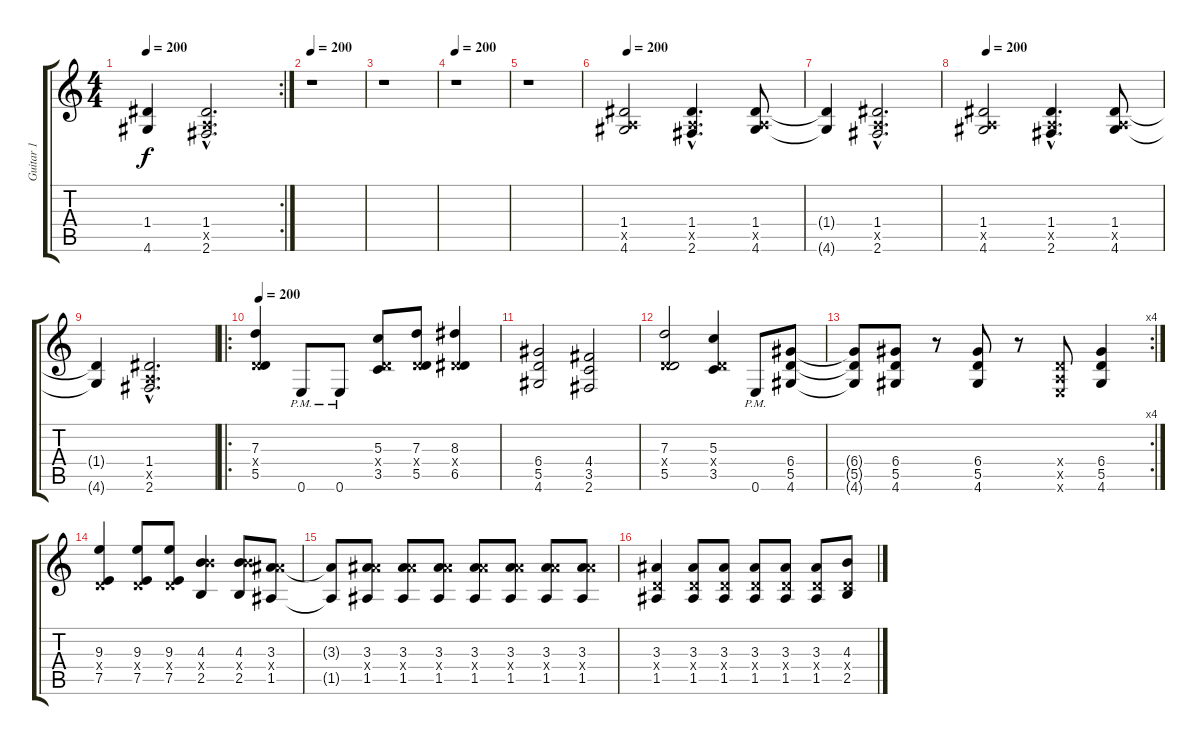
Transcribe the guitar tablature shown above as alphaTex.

\track ("Guitar 1" "Guitar 1") {instrument distortionguitar}
\staff {score tabs}
\tuning (E4 B3 G3 D3 A2 E2) {hide}
\rc 2
\ts (4 4)
\tempo 200
\clef g2
\ks c
(1.4{t} 4.6{t}).4{dy f} (1.4{hac} 0.5{hac x} 2.6{hac}).2{d} |
\tempo 200
r.1 |
r.1 |
\tempo 200
r.1 |
r.1 |
\tempo 200
(1.4 0.5{x} 4.6).2{volume 16} (1.4{hac} 0.5{hac x} 2.6{hac}).4{d} (1.4 0.5{x} 4.6).8 |
(1.4{t} 4.6{t}).4 (1.4{hac} 0.5{hac x} 2.6{hac}).2{d} |
\tempo 200
(1.4 0.5{x} 4.6).2{volume 16} (1.4{hac} 0.5{hac x} 2.6{hac}).4{d} (1.4 0.5{x} 4.6).8 |
(1.4{t} 4.6{t}).4 (1.4{hac} 0.5{hac x} 2.6{hac}).2{d} |
\ro
\tempo 200
(7.3 0.4{x} 5.5).4{volume 13 instrument distortionguitar} 0.6{pm}.8 0.6{pm}.8 (5.3 0.4{x} 3.5).8 (7.3 0.4{x} 5.5).8 (8.3 0.4{x} 6.5).4 |
(6.4 5.5 4.6).2 (4.4 3.5 2.6).2 |
(7.3 0.4{x} 5.5).2 (5.3 0.4{x} 3.5).4 0.6{pm}.8 (6.4 5.5 4.6).8 |
\rc 4
(6.4{t} 5.5{t} 4.6{t}).8 (6.4 5.5 4.6).8 r.8 (6.4 5.5 4.6).8 r.8 (0.4{x} 0.5{x} 0.6{x}).8 (6.4 5.5 4.6).4 |
(9.3 0.4{x} 7.5).4 (9.3 0.4{x} 7.5).8 (9.3 0.4{x} 7.5).8 (4.3 9.4{x} 2.5).4 (4.3 9.4{x} 2.5).8 (3.3 8.4{x} 1.5).8 |
(3.3{t} 1.5{t}).8 (3.3 8.4{x} 1.5).8 (3.3 8.4{x} 1.5).8 (3.3 8.4{x} 1.5).8 (3.3 8.4{x} 1.5).8 (3.3 8.4{x} 1.5).8 (3.3 8.4{x} 1.5).8 (3.3 8.4{x} 1.5).8 |
(3.3 0.4{x} 1.5).4 (3.3 0.4{x} 1.5).8 (3.3 0.4{x} 1.5).8 (3.3 0.4{x} 1.5).8 (3.3 0.4{x} 1.5).8 (3.3 0.4{x} 1.5).8 (4.3 0.4{x} 2.5).8
